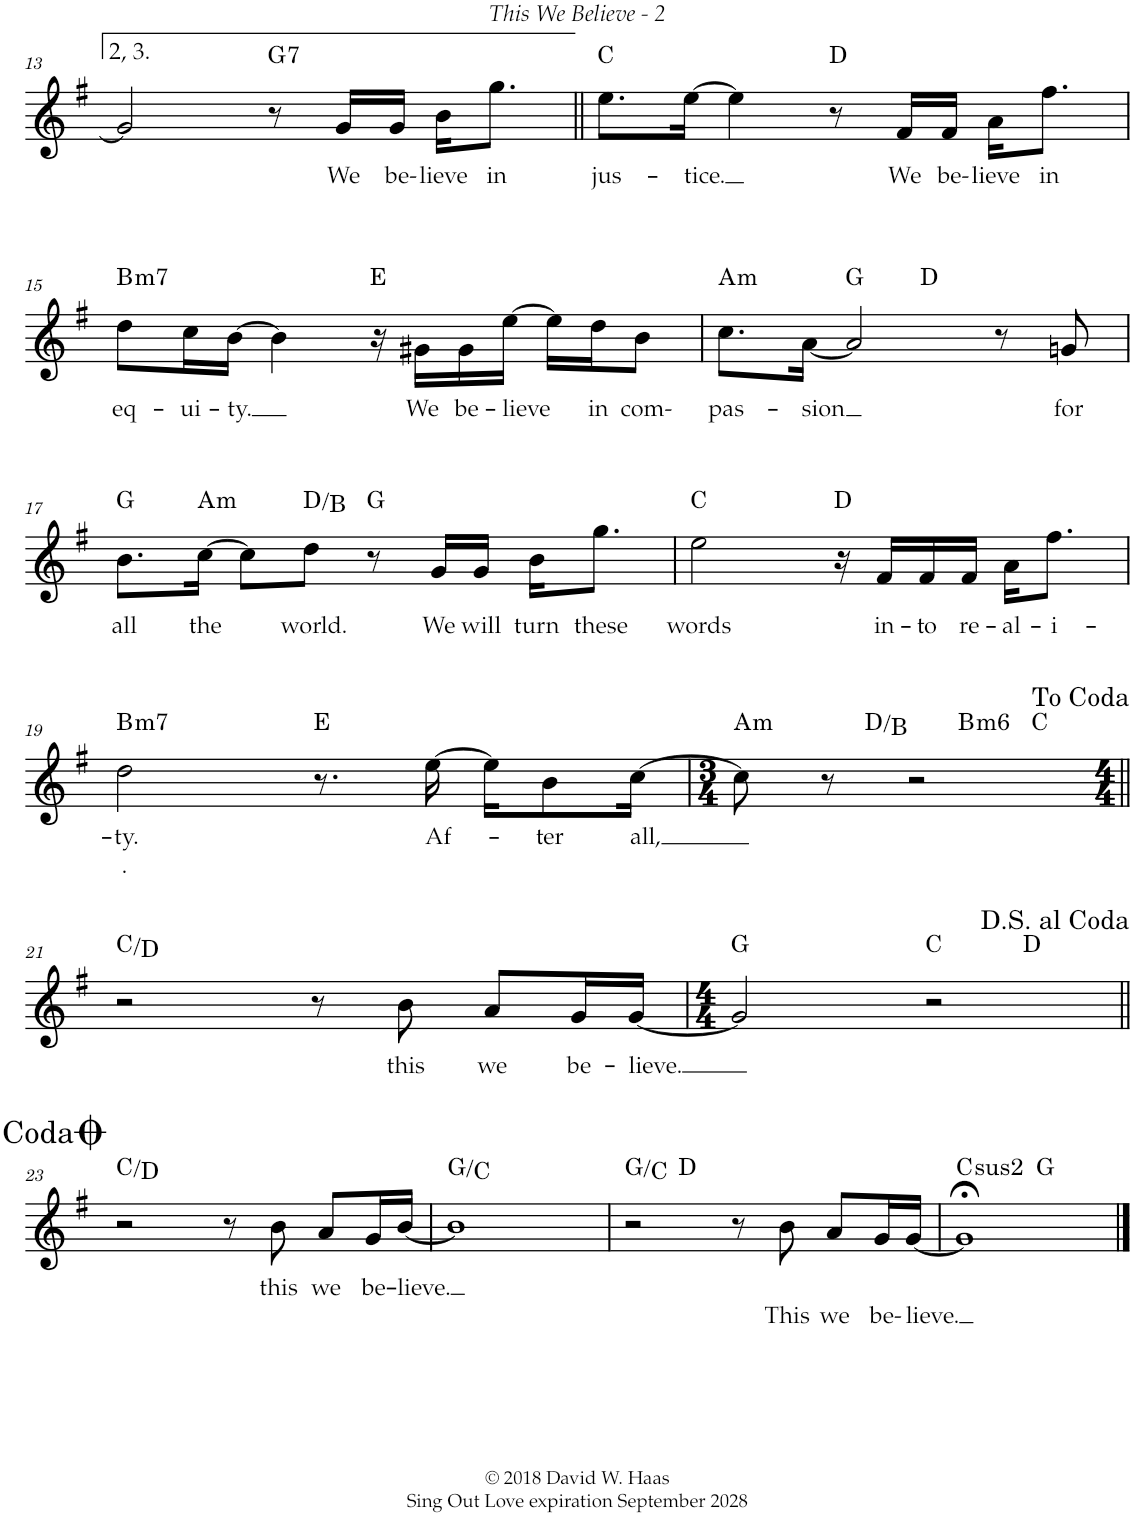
**kern	**text	**text	**harte
*part1	*part1	*part1	*part1
*staff1	*staff1	*staff1	*
*I"Violin	*	*	*
*I'Vln	*	*	*
!!LO:PB:g=z
*clefG2	*	*	*
*k[f#]	*	*	*
*G:	*	*	*
*M4/4	*	*	*
=13	=13	=13	=13
2g/	.	.	.
!	!	!	!LO:H:kt=7
8r	.	.	G:7
!	!LO:LY:b	!	!
16g/LL	We	.	.
!	!LO:LY:b	!	!
16g/JJ	be-	.	.
!	!LO:LY:b	!	!
16b\KL	lieve	.	.
!	!LO:LY:b	!	!
8.gg\J	in	.	.
=14||	=14||	=14||	=14||
!	!LO:LY:b	!	!
8.ee\L	jus-	.	C:maj
!	!LO:LY:b	!	!
[>16ee\Jk	-tice.	.	.
4ee\]	.	.	.
8r	.	.	D:maj
!	!LO:LY:b	!	!
16f#/LL	We	.	.
!	!LO:LY:b	!	!
16f#/JJ	be-	.	.
!	!LO:LY:b	!	!
16a\KL	lieve	.	.
!	!LO:LY:b	!	!
8.ff#\J	in	.	.
!!LO:LB:g=z
=15	=15	=15	=15
!	!LO:LY:b	!	!LO:H:kt=m7
8dd\L	eq-	.	B:min7
!	!LO:LY:b	!	!
16cc\L	-ui-	.	.
!	!LO:LY:b	!	!
[>16b\JJ	-ty.	.	.
4b\]	.	.	.
16r	.	.	E:maj
!	!LO:LY:b	!	!
16g#X\LL	We	.	.
!	!LO:LY:b	!	!
16g#\	be-	.	.
!	!LO:LY:b	!	!
[>16ee\JJ	-lieve	.	.
16ee\LL]	.	.	.
!	!LO:LY:b	!	!
16dd\J	in	.	.
!	!LO:LY:b	!	!
8b\J	com-	.	.
=16	=16	=16	=16
!	!LO:LY:b	!	!LO:H:kt=m
*^	*	*	*
8.cc\L	2ryy	pas-	.	A:min
!	!	!LO:LY:b	!	!
[<16a\Jk	.	-sion	.	.
2a/]	.	.	.	G:maj
.	2ryy	.	.	D:maj
8r	.	.	.	.
!	!	!LO:LY:b	!	!
8gn/	.	for	.	.
!!LO:LB:g=z	!!
=17	=17	=17	=17	=17
!	!	!LO:LY:b	!	!
*v	*v	*	*	*
8.b\L	all	.	G:maj
!	!LO:LY:b	!	!LO:H:kt=m
[>16cc\Jk	the	.	A:min
8cc\L]	.	.	.
!	!LO:LY:b	!	!
8dd\J	world.	.	D:maj/6
8r	.	.	G:maj
!	!LO:LY:b	!	!
16g/LL	We	.	.
!	!LO:LY:b	!	!
16g/JJ	will	.	.
!	!LO:LY:b	!	!
16b\KL	turn	.	.
!	!LO:LY:b	!	!
8.gg\J	these	.	.
=18	=18	=18	=18
!	!LO:LY:b	!	!
2ee\	words	.	C:maj
16r	.	.	D:maj
!	!LO:LY:b	!	!
16f#/LL	in-	.	.
!	!LO:LY:b	!	!
16f#/	-to	.	.
!	!LO:LY:b	!	!
16f#/JJ	re-	.	.
!	!LO:LY:b	!	!
16a\KL	-al-	.	.
!	!LO:LY:b	!	!
8.ff#\J	-i-	.	.
!!LO:LB:g=z
=19	=19	=19	=19
!	!LO:LY:b	!LO:LY:b	!LO:H:kt=m7
2dd\	-ty.	-.	B:min7
8.r	.	.	E:maj
!	!LO:LY:b	!	!
[>16ee\	Af-	.	.
16ee\KL]	.	.	.
!	!LO:LY:b	!	!
8b\	-ter	.	.
!	!LO:LY:b	!	!
[>16cc\Jk	all,	.	.
=20	=20	=20	=20
*M3/4	*	*	*
!	!	!	!LO:H:kt=m
*^	*	*	*
*	*^	*	*	*
*	*	*^	*	*	*
8cc\]	8.ryy	4.ryy	2ryy	.	.	A:min
8r	.	.	.	.	.	.
.	2ryy	.	.	.	.	D:maj/6
2r	.	.	.	.	.	.
!	!	!	!	!	!	!LO:H:kt=m6
.	.	4.ryy	.	.	.	B:min6
.	.	.	16ryy	.	.	.
.	.	.	8.ryy	.	.	C:maj
.	16ryy	.	.	.	.	.
*v	*v	*v	*v	*	*	*
!!LO:LB:g=z
=21||	=21||	=21||	=21||
2r	.	.	C:maj/2
8r	.	.	.
!	!LO:LY:b	!	!
8b\	this	.	.
!	!LO:LY:b	!	!
8a/L	we	.	.
!	!LO:LY:b	!	!
16g/L	be-	.	.
!	!LO:LY:b	!	!
[<16g/JJ	-lieve.	.	.
=22	=22	=22	=22
*M4/4	*	*	*
*^	*	*	*
2g/]	2.ryy	.	.	G:maj
2r	.	.	.	C:maj
.	4ryy	.	.	D:maj
*v	*v	*	*	*
!!LO:LB:g=z
=23||	=23||	=23||	=23||
2r	.	.	C:maj/2
8r	.	.	.
!	!LO:LY:b	!	!
8b\	this	.	.
!	!LO:LY:b	!	!
8a/L	we	.	.
!	!LO:LY:b	!	!
16g/L	be-	.	.
!	!LO:LY:b	!	!
[<16b/JJ	-lieve.	.	.
=24	=24	=24	=24
1b]	.	.	G:maj/4
=25	=25	=25	=25
*^	*	*	*
2r	4ryy	.	.	G:maj/4
.	2.ryy	.	.	D:maj
8r	.	.	.	.
!	!	!	!LO:LY:b	!
8b\	.	.	This	.
!	!	!	!LO:LY:b	!
8a/L	.	.	we	.
!	!	!	!LO:LY:b	!
16g/L	.	.	be-	.
!	!	!	!LO:LY:b	!
[16g/JJ	.	.	lieve.	.
=26	=26	=26	=26	=26
!	!	!	!	!LO:H:kt=2
1g;<]	2ryy	.	.	C:(1,2,5)
.	2ryy	.	.	G:maj
*v	*v	*	*	*
==	==	==	==
*-	*-	*-	*-
